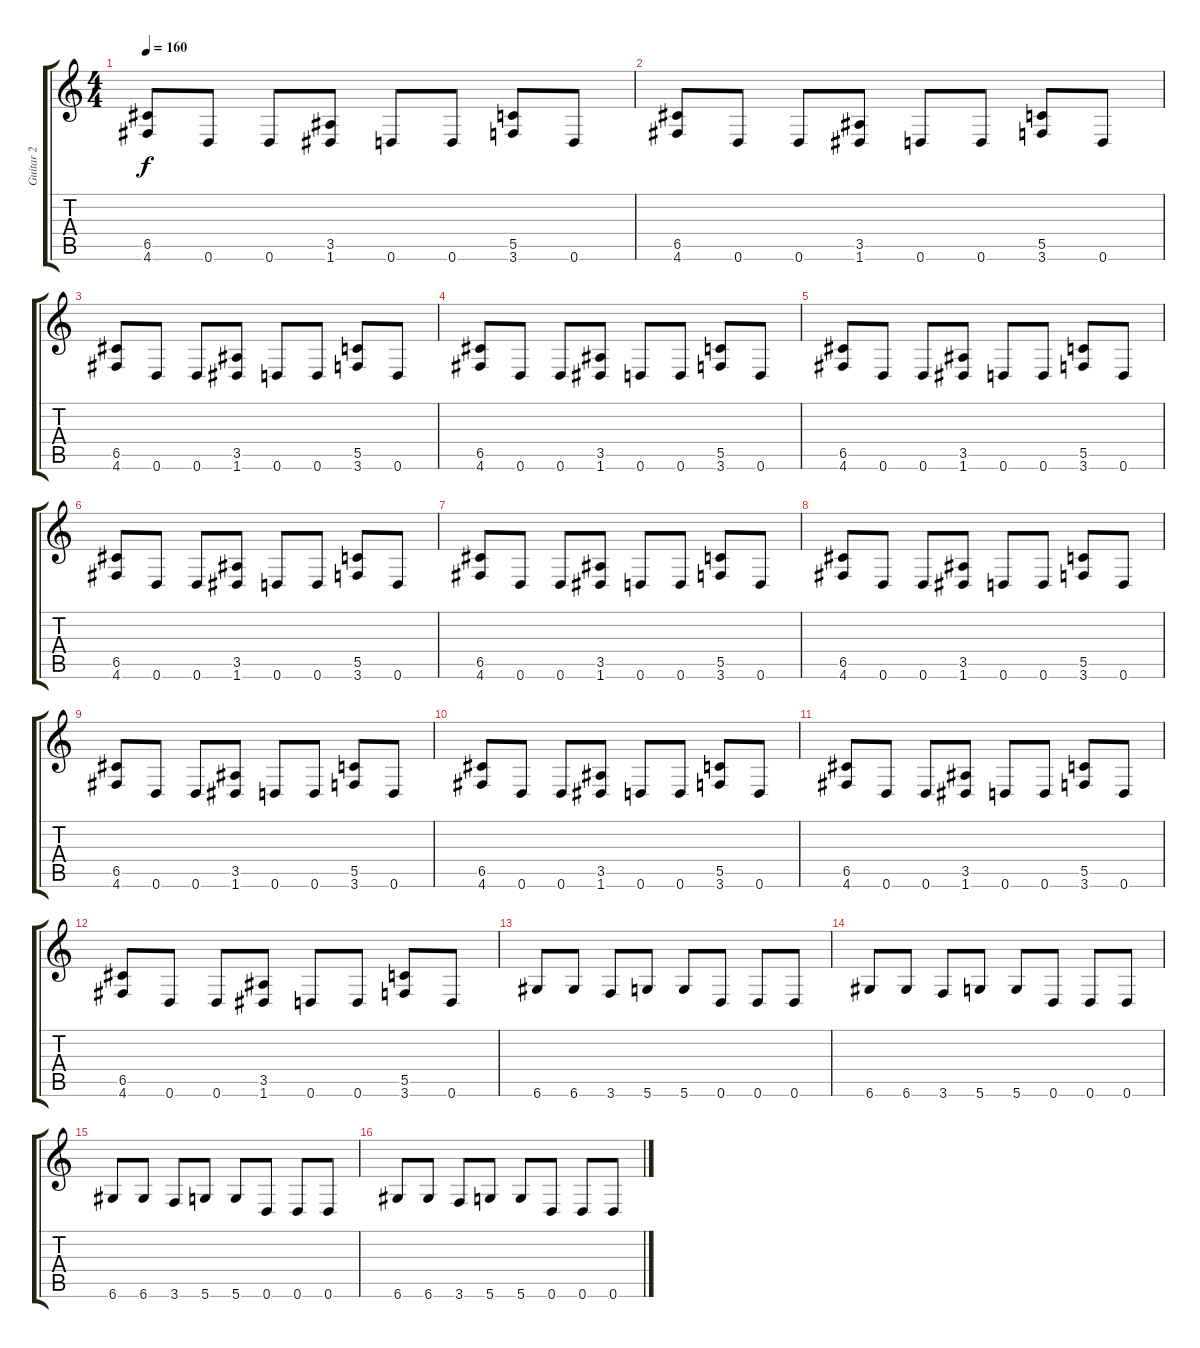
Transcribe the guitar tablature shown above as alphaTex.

\track ("Guitar 2" "Guitar 2") {instrument distortionguitar}
\staff {score tabs}
\tuning (D4 A3 F3 C3 G2 D2) {hide}
\ts (4 4)
\tempo 160
\clef g2
\ks c
(6.5 4.6).8{dy f} 0.6.8 0.6.8 (3.5 1.6).8 0.6.8 0.6.8 (5.5 3.6).8 0.6.8 |
(6.5 4.6).8 0.6.8 0.6.8 (3.5 1.6).8 0.6.8 0.6.8 (5.5 3.6).8 0.6.8 |
(6.5 4.6).8 0.6.8 0.6.8 (3.5 1.6).8 0.6.8 0.6.8 (5.5 3.6).8 0.6.8 |
(6.5 4.6).8 0.6.8 0.6.8 (3.5 1.6).8 0.6.8 0.6.8 (5.5 3.6).8 0.6.8 |
(6.5 4.6).8 0.6.8 0.6.8 (3.5 1.6).8 0.6.8 0.6.8 (5.5 3.6).8 0.6.8 |
(6.5 4.6).8 0.6.8 0.6.8 (3.5 1.6).8 0.6.8 0.6.8 (5.5 3.6).8 0.6.8 |
(6.5 4.6).8 0.6.8 0.6.8 (3.5 1.6).8 0.6.8 0.6.8 (5.5 3.6).8 0.6.8 |
(6.5 4.6).8 0.6.8 0.6.8 (3.5 1.6).8 0.6.8 0.6.8 (5.5 3.6).8 0.6.8 |
(6.5 4.6).8 0.6.8 0.6.8 (3.5 1.6).8 0.6.8 0.6.8 (5.5 3.6).8 0.6.8 |
(6.5 4.6).8 0.6.8 0.6.8 (3.5 1.6).8 0.6.8 0.6.8 (5.5 3.6).8 0.6.8 |
(6.5 4.6).8 0.6.8 0.6.8 (3.5 1.6).8 0.6.8 0.6.8 (5.5 3.6).8 0.6.8 |
(6.5 4.6).8 0.6.8 0.6.8 (3.5 1.6).8 0.6.8 0.6.8 (5.5 3.6).8 0.6.8 |
6.6.8 6.6.8 3.6.8 5.6.8 5.6.8 0.6.8 0.6.8 0.6.8 |
6.6.8 6.6.8 3.6.8 5.6.8 5.6.8 0.6.8 0.6.8 0.6.8 |
6.6.8 6.6.8 3.6.8 5.6.8 5.6.8 0.6.8 0.6.8 0.6.8 |
6.6.8 6.6.8 3.6.8 5.6.8 5.6.8 0.6.8 0.6.8 0.6.8
